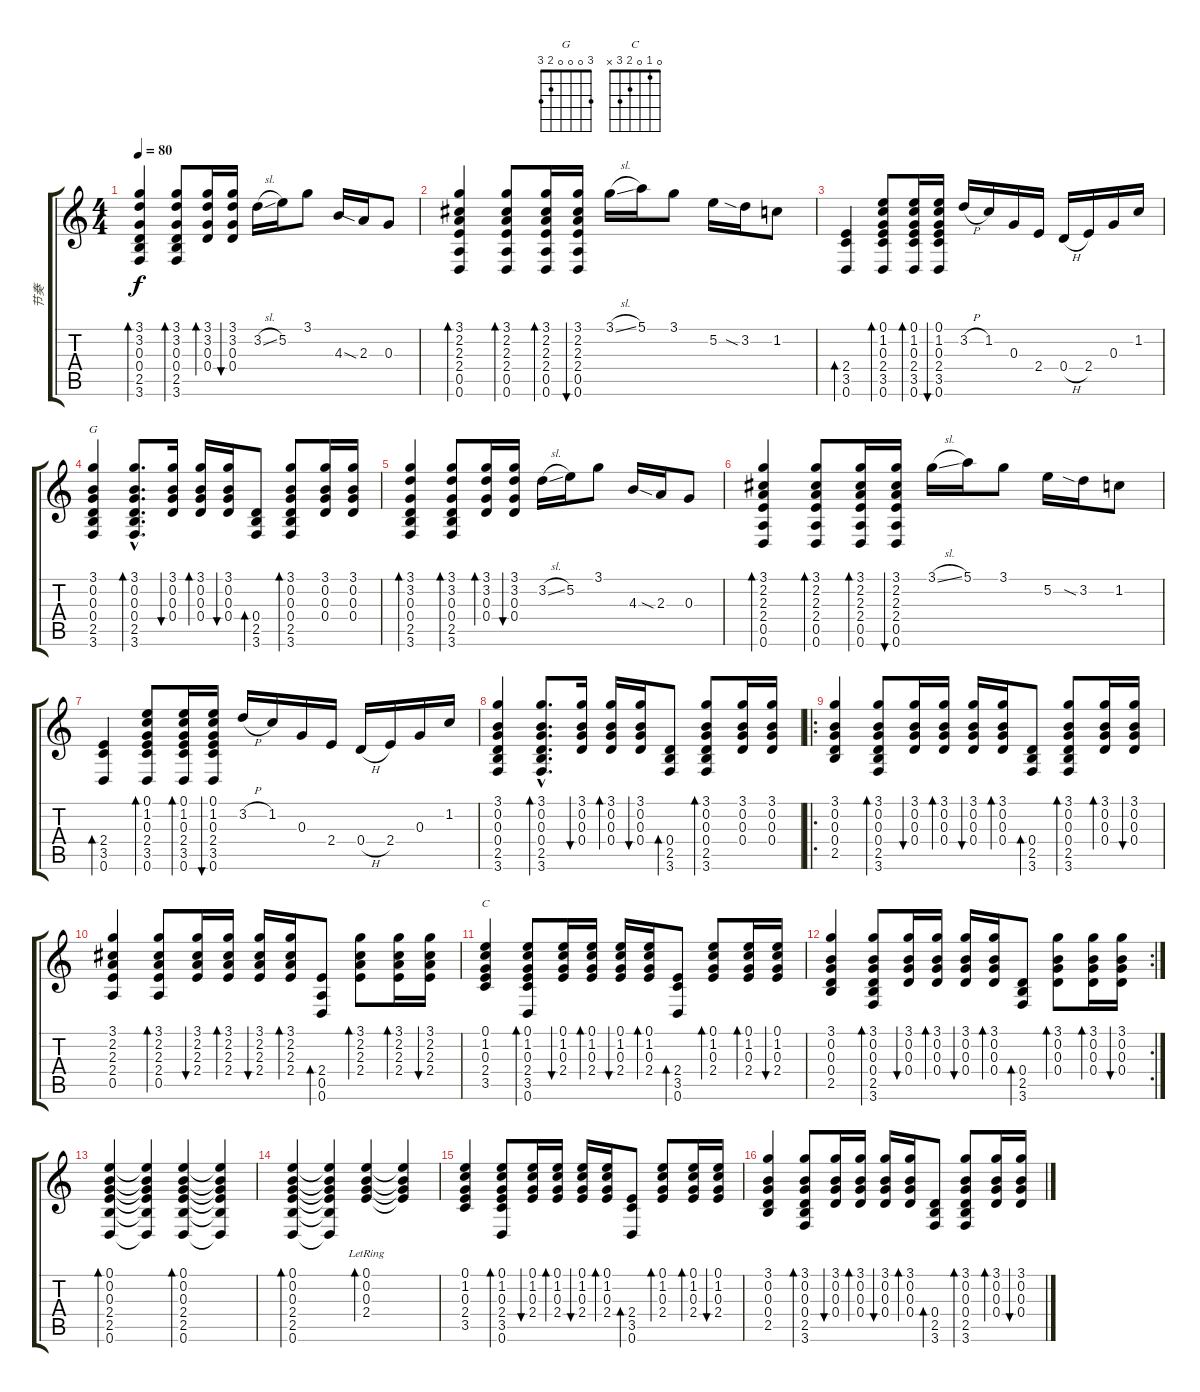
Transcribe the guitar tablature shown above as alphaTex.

\track ("节奏" "节奏") {instrument acousticguitarsteel}
\staff {score tabs}
\tuning (E4 B3 G3 D3 A2 D2) {hide}
\chord ("G" 3 0 0 0 2 3)
\chord ("C" 0 1 0 2 3 x)
\ts (4 4)
\tempo 80
\clef g2
\ks c
(3.1 3.2 0.3 0.4 2.5 3.6).4{bd 60 dy f instrument acousticguitarsteel} (3.1 3.2 0.3 0.4 2.5 3.6).8{bd 60} (3.1 3.2 0.3 0.4).16{bd 240} (3.1 3.2 0.3 0.4).16{bu 60} 3.2{sl}.16 5.2.16 3.1.8 4.3.16 2.3{sia}.16 0.3.8 |
(3.1 2.2 2.3 2.4 0.5 0.6).4{bd 60} (3.1 2.2 2.3 2.4 0.5 0.6).8{bd 60} (3.1 2.2 2.3 2.4 0.5 0.6).16{bd 60} (3.1 2.2 2.3 2.4 0.5 0.6).16{bu 60} 3.1{sl}.16 5.1.16 3.1.8 5.2.16 3.2{sia}.16 1.2.8 |
(2.4 3.5 0.6).4{bd 60} (0.1 1.2 0.3 2.4 3.5 0.6).8{bd 60} (0.1 1.2 0.3 2.4 3.5 0.6).16{bd 60} (0.1 1.2 0.3 2.4 3.5 0.6).16{bu 60} 3.2{h}.16 1.2.16 0.3.16 2.4.16 0.4{h}.16 2.4.16 0.3.16 1.2.16 |
(3.1 0.2 0.3 0.4 2.5 3.6).4{ch "G"} (3.1{hac} 0.2{hac} 0.3{hac} 0.4{hac} 2.5{hac} 3.6{hac}).8{d bd 30} (3.1 0.2 0.3 0.4).16{bu 30} (3.1 0.2 0.3 0.4).16{bd 30} (3.1 0.2 0.3 0.4).16{bu 30} (0.4 2.5 3.6).8{bd 30} (3.1 0.2 0.3 0.4 2.5 3.6).8{bd 30} (3.1 0.2 0.3 0.4).16 (3.1 0.2 0.3 0.4).16 |
(3.1 3.2 0.3 0.4 2.5 3.6).4{bd 60} (3.1 3.2 0.3 0.4 2.5 3.6).8{bd 60} (3.1 3.2 0.3 0.4).16{bd 240} (3.1 3.2 0.3 0.4).16{bu 60} 3.2{sl}.16 5.2.16 3.1.8 4.3.16 2.3{sia}.16 0.3.8 |
(3.1 2.2 2.3 2.4 0.5 0.6).4{bd 60} (3.1 2.2 2.3 2.4 0.5 0.6).8{bd 60} (3.1 2.2 2.3 2.4 0.5 0.6).16{bd 60} (3.1 2.2 2.3 2.4 0.5 0.6).16{bu 60} 3.1{sl}.16 5.1.16 3.1.8 5.2.16 3.2{sia}.16 1.2.8 |
(2.4 3.5 0.6).4{bd 60} (0.1 1.2 0.3 2.4 3.5 0.6).8{bd 60} (0.1 1.2 0.3 2.4 3.5 0.6).16{bd 60} (0.1 1.2 0.3 2.4 3.5 0.6).16{bu 60} 3.2{h}.16 1.2.16 0.3.16 2.4.16 0.4{h}.16 2.4.16 0.3.16 1.2.16 |
(3.1 0.2 0.3 0.4 2.5 3.6).4 (3.1{hac} 0.2{hac} 0.3{hac} 0.4{hac} 2.5{hac} 3.6{hac}).8{d bd 30} (3.1 0.2 0.3 0.4).16{bu 30} (3.1 0.2 0.3 0.4).16{bd 30} (3.1 0.2 0.3 0.4).16{bu 30} (0.4 2.5 3.6).8{bd 30} (3.1 0.2 0.3 0.4 2.5 3.6).8{bd 30} (3.1 0.2 0.3 0.4).16 (3.1 0.2 0.3 0.4).16 |
\ro
(3.1 0.2 0.3 0.4 2.5).4 (3.1 0.2 0.3 0.4 2.5 3.6).8{bd 30} (3.1 0.2 0.3 0.4).16{bu 30} (3.1 0.2 0.3 0.4).16{bd 30} (3.1 0.2 0.3 0.4).16{bu 30} (3.1 0.2 0.3 0.4).16{bd 30} (0.4 2.5 3.6).8{bd 30} (3.1 0.2 0.3 0.4 2.5 3.6).8{bd 60} (3.1 0.2 0.3 0.4).16{bd 60} (3.1 0.2 0.3 0.4).16{bu 60} |
(3.1 2.2 2.3 2.4 0.5).4 (3.1 2.2 2.3 2.4 0.5).8{bd 30} (3.1 2.2 2.3 2.4).16{bu 30} (3.1 2.2 2.3 2.4).16{bd 30} (3.1 2.2 2.3 2.4).16{bu 30} (3.1 2.2 2.3 2.4).16{bd 30} (2.4 0.5 0.6).8{bd 30} (3.1 2.2 2.3 2.4).8{bd 60} (3.1 2.2 2.3 2.4).16{bd 60} (3.1 2.2 2.3 2.4).16{bu 60} |
(0.1 1.2 0.3 2.4 3.5).4{ch "C"} (0.1 1.2 0.3 2.4 3.5 0.6).8{bd 30} (0.1 1.2 0.3 2.4).16{bu 30} (0.1 1.2 0.3 2.4).16{bd 30} (0.1 1.2 0.3 2.4).16{bu 30} (0.1 1.2 0.3 2.4).16{bd 30} (2.4 3.5 0.6).8{bd 30} (0.1 1.2 0.3 2.4).8{bd 60} (0.1 1.2 0.3 2.4).16{bd 60} (0.1 1.2 0.3 2.4).16{bu 60} |
\rc 2
(3.1 0.2 0.3 0.4 2.5).4 (3.1 0.2 0.3 0.4 2.5 3.6).8{bd 30} (3.1 0.2 0.3 0.4).16{bu 30} (3.1 0.2 0.3 0.4).16{bd 30} (3.1 0.2 0.3 0.4).16{bu 30} (3.1 0.2 0.3 0.4).16{bd 30} (0.4 2.5 3.6).8{bd 30} (3.1 0.2 0.3 0.4).8{bd 60} (3.1 0.2 0.3 0.4).16{bd 60} (3.1 0.2 0.3 0.4).16{bu 60} |
(0.1 0.2 0.3 2.4 2.5 0.6).4{bd 120} (0.1{t} 0.2{t} 0.3{t} 2.4{t} 2.5{t} 0.6{t}).4 (0.1 0.2 0.3 2.4 2.5 0.6).4{bd 120} (0.1{t} 0.2{t} 0.3{t} 2.4{t} 2.5{t} 0.6{t}).4 |
(0.1 0.2 0.3 2.4 2.5 0.6).4{bd 120} (0.1{t} 0.2{t} 0.3{t} 2.4{t} 2.5{t} 0.6{t}).4 (0.1 0.2{lr} 0.3 2.4).4{bd 120} (0.1{t} 0.2{t} 0.3{t} 2.4{t}).4 |
(0.1 1.2 0.3 2.4 3.5).4 (0.1 1.2 0.3 2.4 3.5 0.6).8{bd 30} (0.1 1.2 0.3 2.4).16{bu 30} (0.1 1.2 0.3 2.4).16{bd 30} (0.1 1.2 0.3 2.4).16{bu 30} (0.1 1.2 0.3 2.4).16{bd 30} (2.4 3.5 0.6).8{bd 30} (0.1 1.2 0.3 2.4).8{bd 60} (0.1 1.2 0.3 2.4).16{bd 60} (0.1 1.2 0.3 2.4).16{bu 60} |
(3.1 0.2 0.3 0.4 2.5).4 (3.1 0.2 0.3 0.4 2.5 3.6).8{bd 30} (3.1 0.2 0.3 0.4).16{bu 30} (3.1 0.2 0.3 0.4).16{bd 30} (3.1 0.2 0.3 0.4).16{bu 30} (3.1 0.2 0.3 0.4).16{bd 30} (0.4 2.5 3.6).8{bd 30} (3.1 0.2 0.3 0.4 2.5 3.6).8{bd 60} (3.1 0.2 0.3 0.4).16{bd 60} (3.1 0.2 0.3 0.4).16{bu 60}
